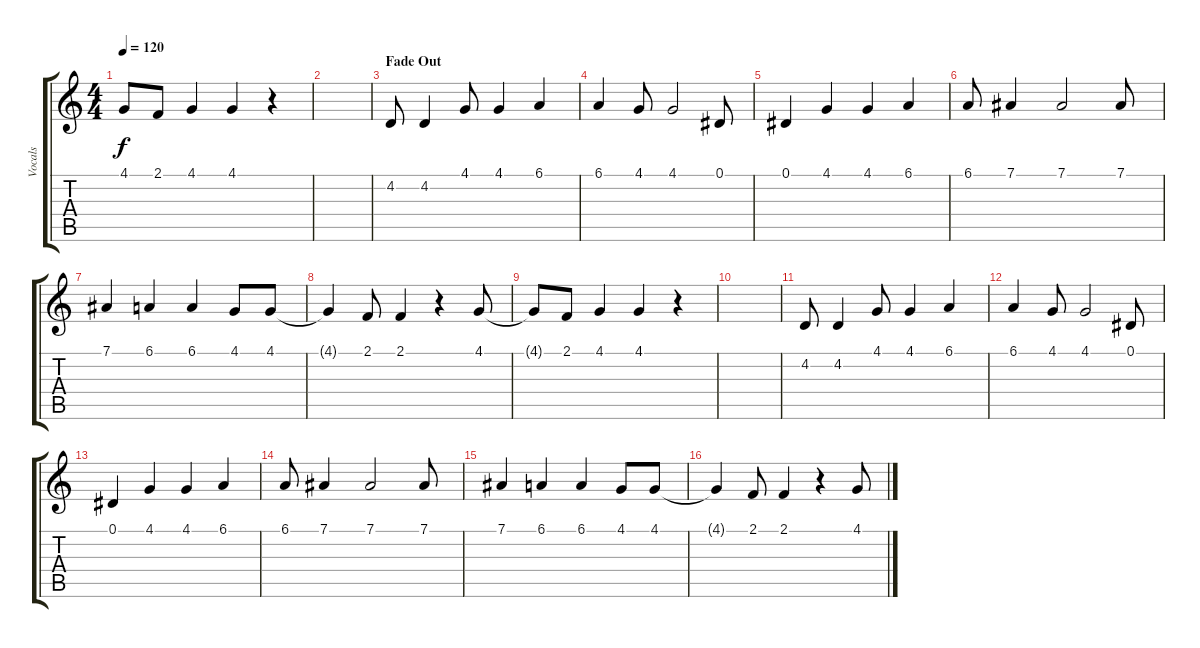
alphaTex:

\track ("Vocals" "Vocals") {instrument altosax}
\staff {score tabs}
\tuning (Eb4 Bb3 Gb3 Db3 Ab2 Eb2) {hide}
\ts (4 4)
\tempo 120
\clef g2
\ks c
4.1{t}.8{dy f} 2.1.8 4.1.4 4.1.4 r.4 |
|
\section ("" "Fade Out")
4.2.8 4.2.4 4.1.8 4.1.4 6.1.4 |
6.1.4 4.1.8 4.1.2 0.1.8 |
0.1.4 4.1.4 4.1.4 6.1.4 |
6.1.8{volume 7} 7.1.4 7.1.2 7.1.8 |
7.1.4 6.1.4 6.1.4 4.1.8 4.1.8 |
4.1{t}.4{volume 6} 2.1.8 2.1.4 r.4 4.1.8 |
4.1{t}.8 2.1.8 4.1.4 4.1.4 r.4 |
|
4.2.8 4.2.4 4.1.8 4.1.4 6.1.4 |
6.1.4{volume 4} 4.1.8 4.1.2 0.1.8 |
0.1.4 4.1.4 4.1.4 6.1.4 |
6.1.8{volume 3} 7.1.4 7.1.2 7.1.8 |
7.1.4 6.1.4 6.1.4 4.1.8 4.1.8 |
4.1{t}.4{volume 2} 2.1.8 2.1.4 r.4 4.1.8
